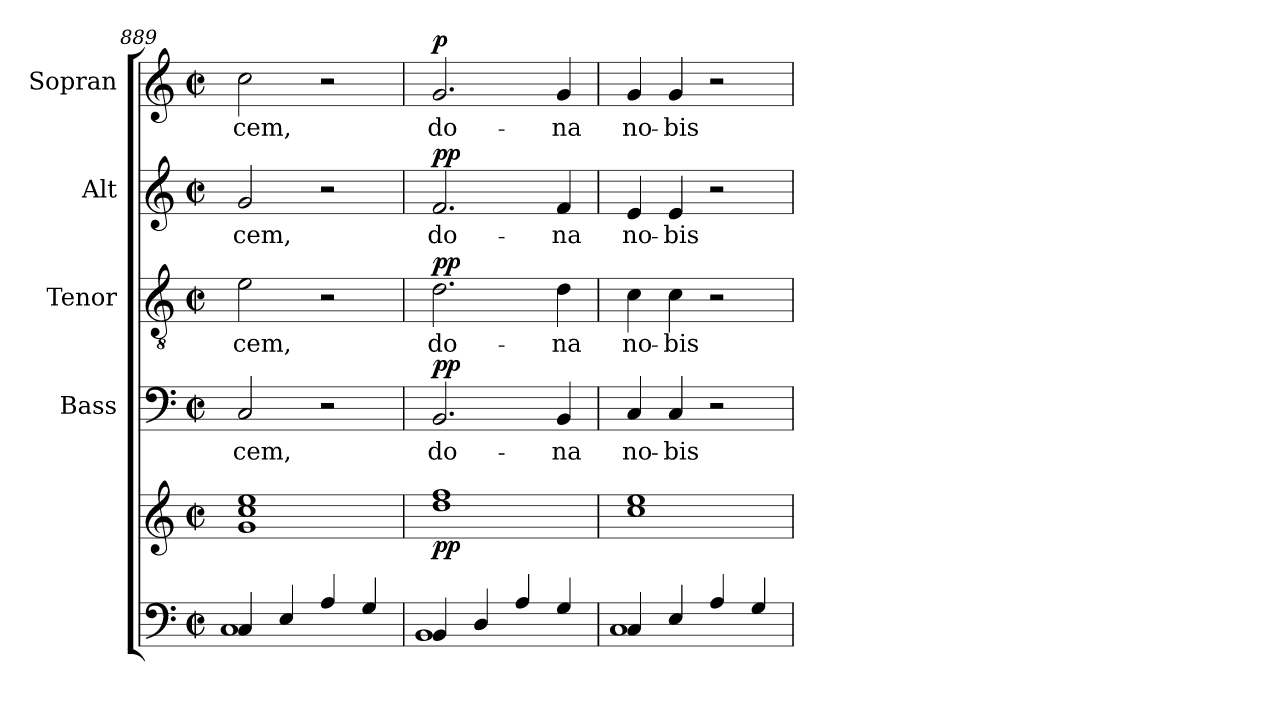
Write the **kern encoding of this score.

**kern	**kern	**dynam	**kern	**text	**dynam	**kern	**text	**dynam	**kern	**text	**dynam	**kern	**text	**dynam
*part5	*part5	*part5	*part4	*part4	*part4	*part3	*part3	*part3	*part2	*part2	*part2	*part1	*part1	*part1
*staff6	*staff5	*staff5/6	*staff4	*staff4	*staff4	*staff3	*staff3	*staff3	*staff2	*staff2	*staff2	*staff1	*staff1	*staff1
*	*	*	*I"Bass	*	*	*I"Tenor	*	*	*I"Alt	*	*	*I"Sopran	*	*
*	*	*	*I'B.	*	*	*I'T.	*	*	*I'A.	*	*	*I'S.	*	*
*clefF4	*clefG2	*	*clefF4	*	*	*clefGv2	*	*	*clefG2	*	*	*clefG2	*	*
*k[]	*k[]	*	*k[]	*	*	*k[]	*	*	*k[]	*	*	*k[]	*	*
*C:	*C:	*	*C:	*	*	*C:	*	*	*C:	*	*	*C:	*	*
*M2/2	*M2/2	*	*M2/2	*	*	*M2/2	*	*	*M2/2	*	*	*M2/2	*	*
*met(c|)	*met(c|)	*	*met(c|)	*	*	*met(c|)	*	*	*met(c|)	*	*	*met(c|)	*	*
=889	=889	=889	=889	=889	=889	=889	=889	=889	=889	=889	=889	=889	=889	=889
*^	*	*	*	*	*	*	*	*	*	*	*	*	*	*
!	!	!	!	!	!LO:LY:b	!	!	!LO:LY:b	!	!	!LO:LY:b	!	!	!LO:LY:b	!
4C/	1C	1g 1cc 1ee	.	2C/	-cem,	.	2e\	-cem,	.	2g/	-cem,	.	2cc\	-cem,	.
4E/	.	.	.	.	.	.	.	.	.	.	.	.	.	.	.
4A/	.	.	.	2r	.	.	2r	.	.	2r	.	.	2r	.	.
4G/	.	.	.	.	.	.	.	.	.	.	.	.	.	.	.
=890	=890	=890	=890	=890	=890	=890	=890	=890	=890	=890	=890	=890	=890	=890	=890
!	!	!	!LO:DY:b	!	!LO:LY:b	!LO:DY:a	!	!LO:LY:b	!LO:DY:a	!	!LO:LY:b	!LO:DY:a	!	!LO:LY:b	!LO:DY:a
4BB/	1BB	1dd 1ff	pp	2.BB/	do-	pp	2.d\	do-	pp	2.f/	do-	pp	2.g/	do-	p
4D/	.	.	.	.	.	.	.	.	.	.	.	.	.	.	.
4A/	.	.	.	.	.	.	.	.	.	.	.	.	.	.	.
!	!	!	!	!	!LO:LY:b	!	!	!LO:LY:b	!	!	!LO:LY:b	!	!	!LO:LY:b	!
4G/	.	.	.	4BB/	-na	.	4d\	-na	.	4f/	-na	.	4g/	-na	.
=891	=891	=891	=891	=891	=891	=891	=891	=891	=891	=891	=891	=891	=891	=891	=891
!	!	!	!	!	!LO:LY:b	!	!	!LO:LY:b	!	!	!LO:LY:b	!	!	!LO:LY:b	!
4C/	1C	1cc 1ee	.	4C/	no-	.	4c\	no-	.	4e/	no-	.	4g/	no-	.
!	!	!	!	!	!LO:LY:b	!	!	!LO:LY:b	!	!	!LO:LY:b	!	!	!LO:LY:b	!
4E/	.	.	.	4C/	-bis	.	4c\	-bis	.	4e/	-bis	.	4g/	-bis	.
4A/	.	.	.	2r	.	.	2r	.	.	2r	.	.	2r	.	.
4G/	.	.	.	.	.	.	.	.	.	.	.	.	.	.	.
*v	*v	*	*	*	*	*	*	*	*	*	*	*	*	*	*
=	=	=	=	=	=	=	=	=	=	=	=	=	=	=
*-	*-	*-	*-	*-	*-	*-	*-	*-	*-	*-	*-	*-	*-	*-
